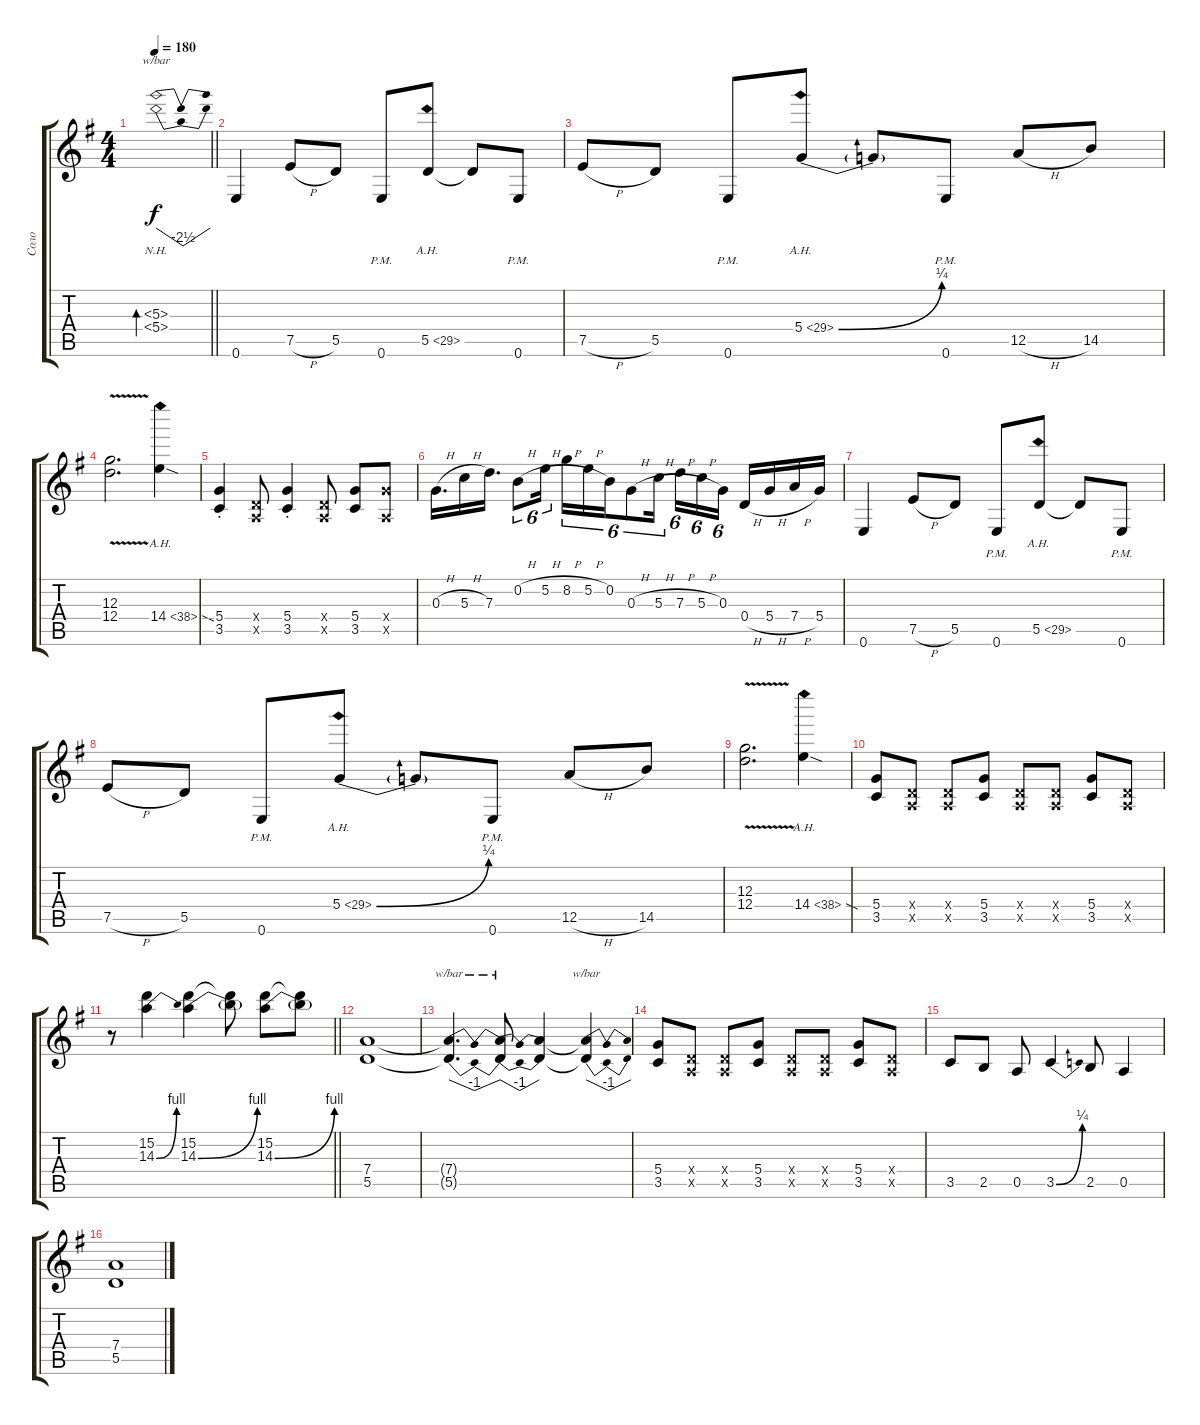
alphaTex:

\track ("Соло" "Соло") {instrument distortionguitar}
\staff {score tabs}
\tuning (E4 B3 G3 D3 A2 E2) {hide}
\ts (4 4)
\tempo 180
\clef g2
\barLineRight lightlight
\ks g
(5.3{nh} 5.4{nh}).1{tbe (dip default 0 0 45 -10 60 0) bd 60 dy f} |
0.6.4 7.5{h}.8 5.5.8 0.6{pm}.8 5.5{ah 24}.8 5.5{t}.8 0.6{pm}.8 |
7.5{h}.8 5.5.8 0.6{pm}.8 5.4{be (bend 0 0 60 1) ah 24}.8 5.4{t}.8 0.6{pm}.8 12.5{h}.8 14.5.8 |
(12.3{v} 12.4).2{d} 14.4{ah 24 sod}.4 |
(5.4{st} 3.5{st}).4 (0.4{x} 0.5{x}).8 (5.4{st} 3.5{st}).4 (0.4{x} 0.5{x}).8 (5.4 3.5).8 (5.4{x} 0.5{x}).8 |
0.3{h}.16{d} 5.3{h}.16 7.3.16{d} 0.2{h}.8{tu (6 4)} 5.2{h}.16{tu (6 4) beam splitsecondary} 8.2{h}.16{tu (6 4)} 5.2{h}.16{tu (6 4)} 0.2.16{tu (6 4)} 0.3{h}.8{tu (6 4)} 5.3{h}.16{tu (6 4) beam splitsecondary} 7.3{h}.16{tu (6 4)} 5.3{h}.16{tu (6 4)} 0.3.16{tu (6 4)} 0.4{h}.16 5.4{h}.16 7.4{h}.16 5.4.16 |
0.6.4 7.5{h}.8 5.5.8 0.6{pm}.8 5.5{ah 24}.8 5.5{t}.8 0.6{pm}.8 |
7.5{h}.8 5.5.8 0.6{pm}.8 5.4{be (bend 0 0 60 1) ah 24}.8 5.4{t}.8 0.6{pm}.8 12.5{h}.8 14.5.8 |
(12.3{v} 12.4).2{d} 14.4{ah 24 sod}.4 |
(5.4 3.5).8 (0.4{x} 0.5{x}).8 (0.4{x} 0.5{x}).8 (5.4 3.5).8 (0.4{x} 0.5{x}).8 (0.4{x} 0.5{x}).8 (5.4 3.5).8 (0.4{x} 0.5{x}).8 |
\barLineRight lightlight
r.8 (15.2 14.3{be (bend 0 0 60 4)}).4 (15.2 14.3{be (bend 0 0 60 4)}).4 (15.2{t} 14.3{t}).8 (15.2 14.3{be (bend 0 0 60 4)}).8 (15.2{t} 14.3{t}).8 |
(7.4 5.5).1 |
(7.4{t} 5.5{t}).4{d tbe (dip default 0 0 30 -4 60 0)} (7.4{t} 5.5{t}).8{tbe (dip default 0 0 30 -4 60 0)} (7.4{t} 5.5{t}).4 (7.4{t} 5.5{t}).4{tbe (dip default 0 0 30 -4 60 0)} |
(5.4 3.5).8 (0.4{x} 0.5{x}).8 (0.4{x} 0.5{x}).8 (5.4 3.5).8 (0.4{x} 0.5{x}).8 (0.4{x} 0.5{x}).8 (5.4 3.5).8 (0.4{x} 0.5{x}).8 |
3.5.8 2.5.8 0.5.8 3.5{be (bend 0 0 60 1)}.4 2.5.8 0.5.4 |
(7.4 5.5).1
